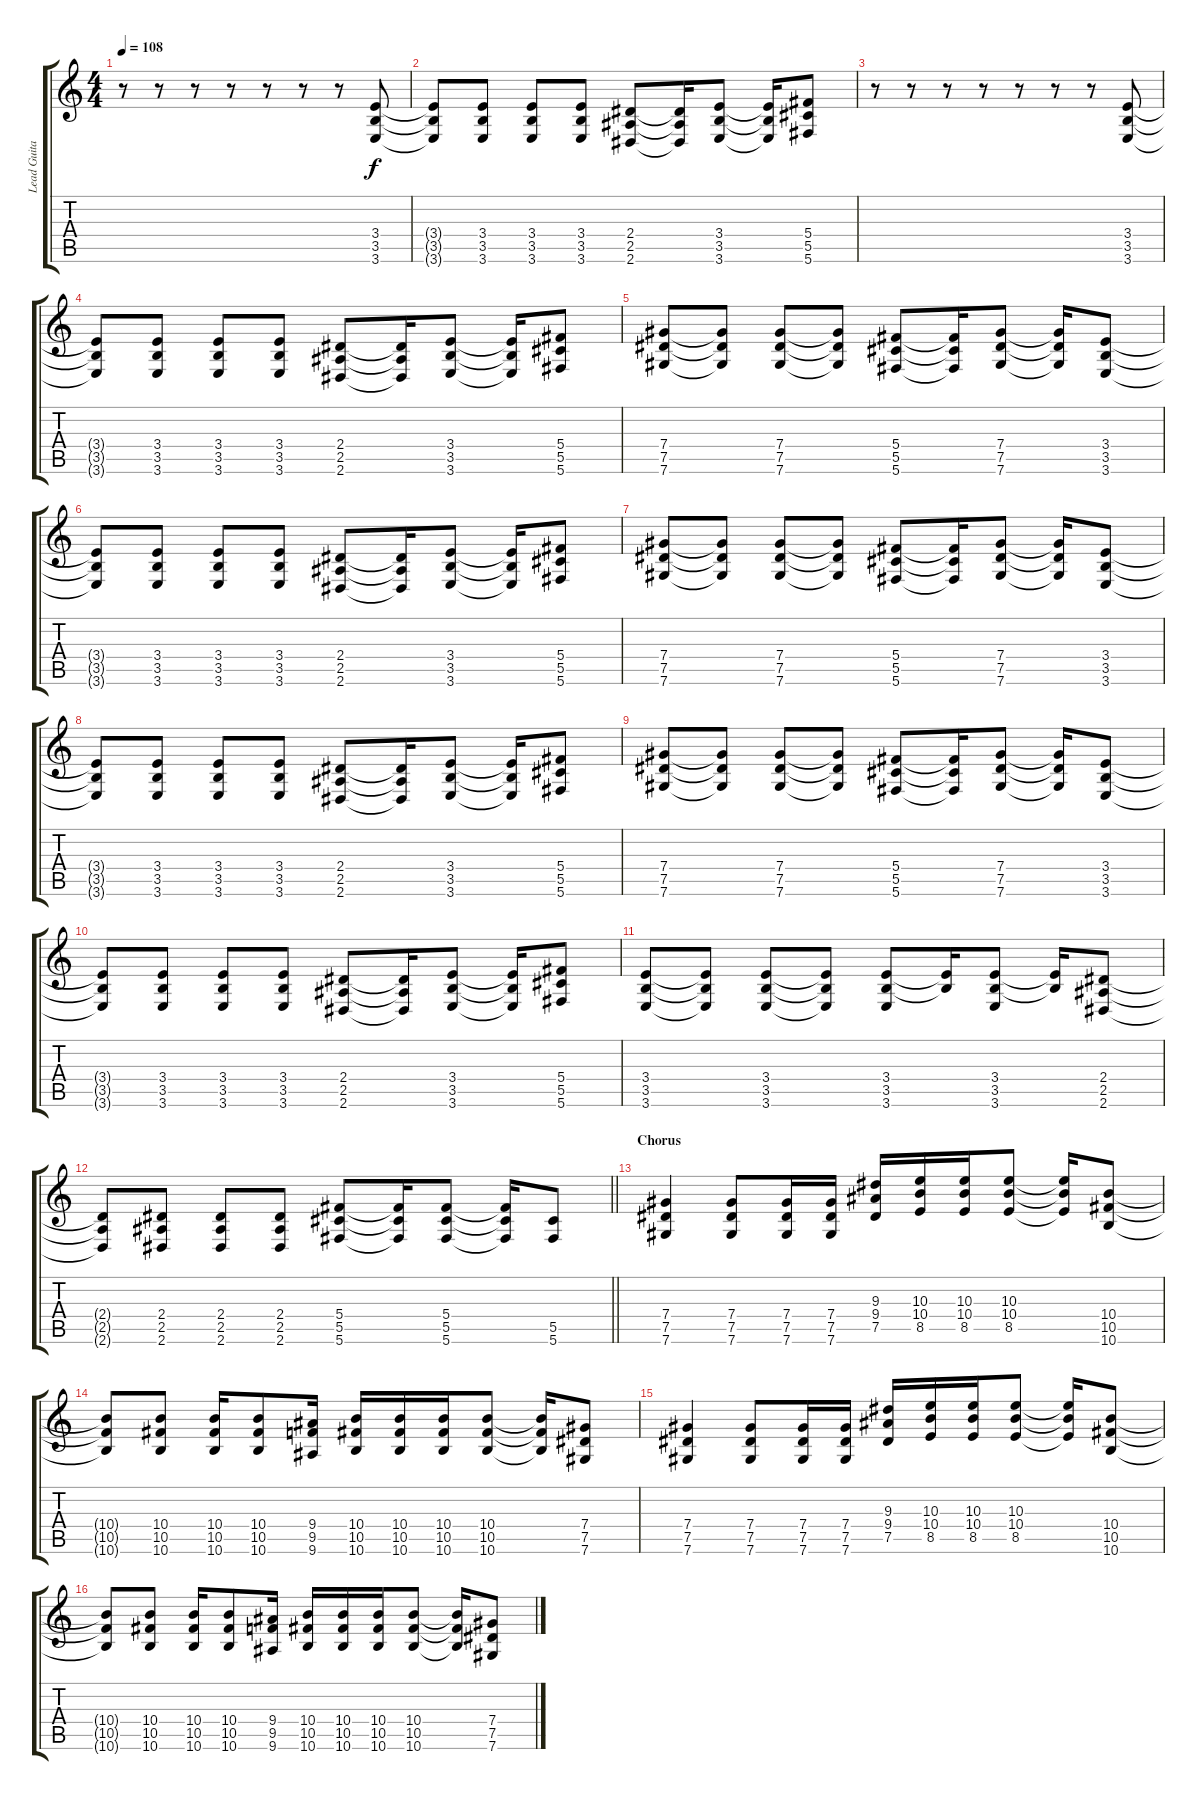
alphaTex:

\track ("Lead Guitar - Brad Delson" "Lead Guita") {instrument electricguitarjazz}
\staff {score tabs}
\tuning (Eb4 Bb3 Gb3 Db3 Ab2 Db2) {hide}
\ts (4 4)
\tempo 108
\clef g2
\ks c
r.8{dy f} r.8 r.8 r.8 r.8 r.8 r.8 (3.4 3.5 3.6).8 |
(3.4{t} 3.5{t} 3.6{t}).8 (3.4 3.5 3.6).8 (3.4 3.5 3.6).8 (3.4 3.5 3.6).8 (2.4 2.5 2.6).8 (2.4{t} 2.5{t} 2.6{t}).16 (3.4 3.5 3.6).8 (3.4{t} 3.5{t} 3.6{t}).16 (5.4 5.5 5.6).8 |
r.8 r.8 r.8 r.8 r.8 r.8 r.8 (3.4 3.5 3.6).8 |
(3.4{t} 3.5{t} 3.6{t}).8 (3.4 3.5 3.6).8 (3.4 3.5 3.6).8 (3.4 3.5 3.6).8 (2.4 2.5 2.6).8 (2.4{t} 2.5{t} 2.6{t}).16 (3.4 3.5 3.6).8 (3.4{t} 3.5{t} 3.6{t}).16 (5.4 5.5 5.6).8 |
(7.4 7.5 7.6).8 (7.4{t} 7.5{t} 7.6{t}).8 (7.4 7.5 7.6).8 (7.4{t} 7.5{t} 7.6{t}).8 (5.4 5.5 5.6).8 (5.4{t} 5.5{t} 5.6{t}).16 (7.4 7.5 7.6).8 (7.4{t} 7.5{t} 7.6{t}).16 (3.4 3.5 3.6).8 |
(3.4{t} 3.5{t} 3.6{t}).8 (3.4 3.5 3.6).8 (3.4 3.5 3.6).8 (3.4 3.5 3.6).8 (2.4 2.5 2.6).8 (2.4{t} 2.5{t} 2.6{t}).16 (3.4 3.5 3.6).8 (3.4{t} 3.5{t} 3.6{t}).16 (5.4 5.5 5.6).8 |
(7.4 7.5 7.6).8 (7.4{t} 7.5{t} 7.6{t}).8 (7.4 7.5 7.6).8 (7.4{t} 7.5{t} 7.6{t}).8 (5.4 5.5 5.6).8 (5.4{t} 5.5{t} 5.6{t}).16 (7.4 7.5 7.6).8 (7.4{t} 7.5{t} 7.6{t}).16 (3.4 3.5 3.6).8 |
(3.4{t} 3.5{t} 3.6{t}).8 (3.4 3.5 3.6).8 (3.4 3.5 3.6).8 (3.4 3.5 3.6).8 (2.4 2.5 2.6).8 (2.4{t} 2.5{t} 2.6{t}).16 (3.4 3.5 3.6).8 (3.4{t} 3.5{t} 3.6{t}).16 (5.4 5.5 5.6).8 |
(7.4 7.5 7.6).8 (7.4{t} 7.5{t} 7.6{t}).8 (7.4 7.5 7.6).8 (7.4{t} 7.5{t} 7.6{t}).8 (5.4 5.5 5.6).8 (5.4{t} 5.5{t} 5.6{t}).16 (7.4 7.5 7.6).8 (7.4{t} 7.5{t} 7.6{t}).16 (3.4 3.5 3.6).8 |
(3.4{t} 3.5{t} 3.6{t}).8 (3.4 3.5 3.6).8 (3.4 3.5 3.6).8 (3.4 3.5 3.6).8 (2.4 2.5 2.6).8 (2.4{t} 2.5{t} 2.6{t}).16 (3.4 3.5 3.6).8 (3.4{t} 3.5{t} 3.6{t}).16 (5.4 5.5 5.6).8 |
(3.4 3.5 3.6).8 (3.4{t} 3.5{t} 3.6{t}).8 (3.4 3.5 3.6).8 (3.4{t} 3.5{t} 3.6{t}).8 (3.4 3.5 3.6).8 (3.4{t} 3.5{t}).16 (3.4 3.5 3.6).8 (3.4{t} 3.5{t}).16 (2.4 2.5 2.6).8 |
\barLineRight lightlight
(2.4{t} 2.5{t} 2.6{t}).8 (2.4 2.5 2.6).8 (2.4 2.5 2.6).8 (2.4 2.5 2.6).8 (5.4 5.5 5.6).8 (5.4{t} 5.5{t} 5.6{t}).16 (5.4 5.5 5.6).8 (5.4{t} 5.5{t} 5.6{t}).16 (5.5 5.6).8 |
\section ("" "Chorus")
(7.4 7.5 7.6).4 (7.4 7.5 7.6).8 (7.4 7.5 7.6).16 (7.4 7.5 7.6).16 (9.3 9.4 7.5).16 (10.3 10.4 8.5).16 (10.3 10.4 8.5).16 (10.3 10.4 8.5).8 (10.3{t} 10.4{t} 8.5{t}).16 (10.4 10.5 10.6).8 |
(10.4{t} 10.5{t} 10.6{t}).8 (10.4 10.5 10.6).8 (10.4 10.5 10.6).16 (10.4 10.5 10.6).8 (9.4 9.5 9.6).16 (10.4 10.5 10.6).16 (10.4 10.5 10.6).16 (10.4 10.5 10.6).16 (10.4 10.5 10.6).8 (10.4{t} 10.5{t} 10.6{t}).16 (7.4 7.5 7.6).8 |
(7.4 7.5 7.6).4 (7.4 7.5 7.6).8 (7.4 7.5 7.6).16 (7.4 7.5 7.6).16 (9.3 9.4 7.5).16 (10.3 10.4 8.5).16 (10.3 10.4 8.5).16 (10.3 10.4 8.5).8 (10.3{t} 10.4{t} 8.5{t}).16 (10.4 10.5 10.6).8 |
(10.4{t} 10.5{t} 10.6{t}).8 (10.4 10.5 10.6).8 (10.4 10.5 10.6).16 (10.4 10.5 10.6).8 (9.4 9.5 9.6).16 (10.4 10.5 10.6).16 (10.4 10.5 10.6).16 (10.4 10.5 10.6).16 (10.4 10.5 10.6).8 (10.4{t} 10.5{t} 10.6{t}).16 (7.4 7.5 7.6).8
